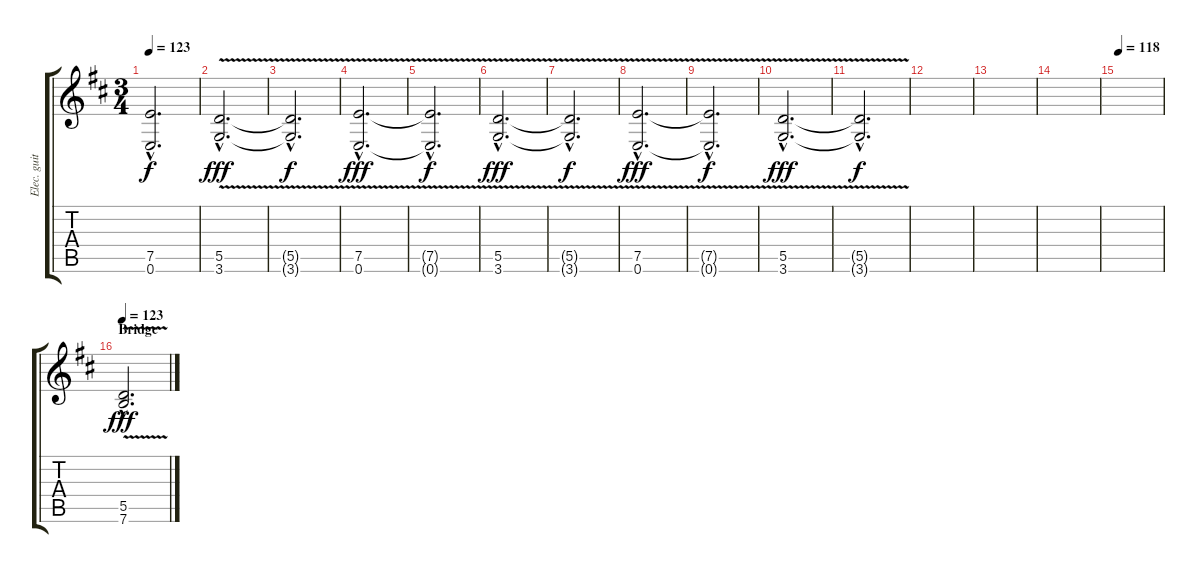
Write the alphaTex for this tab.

\track ("Elec. guitar" "Elec. guit") {instrument distortionguitar}
\staff {score tabs}
\tuning (E4 B3 G3 D3 A2 E2) {hide}
\ts (3 4)
\tempo 123
\clef g2
\ks d
(7.5{hac t} 0.6{hac t}).2{d dy f} |
(5.5{v hac} 3.6{hac}).2{d dy fff} |
(5.5{hac t} 3.6{hac t}).2{d dy f} |
\section ("" "")
(7.5{v hac} 0.6{hac}).2{d dy fff} |
(7.5{hac t} 0.6{hac t}).2{d dy f} |
(5.5{v hac} 3.6{hac}).2{d dy fff} |
(5.5{hac t} 3.6{hac t}).2{d dy f} |
\section ("" "")
(7.5{v hac} 0.6{hac}).2{d dy fff} |
(7.5{hac t} 0.6{hac t}).2{d dy f} |
(5.5{v hac} 3.6{hac}).2{d dy fff} |
(5.5{hac t} 3.6{hac t}).2{d dy f} |
\section ("" "")
|
|
|
\tempo 118
|
\section ("" "Bridge")
\tempo 123
(5.5{v hac} 7.6{hac}).2{d dy fff volume 4}
